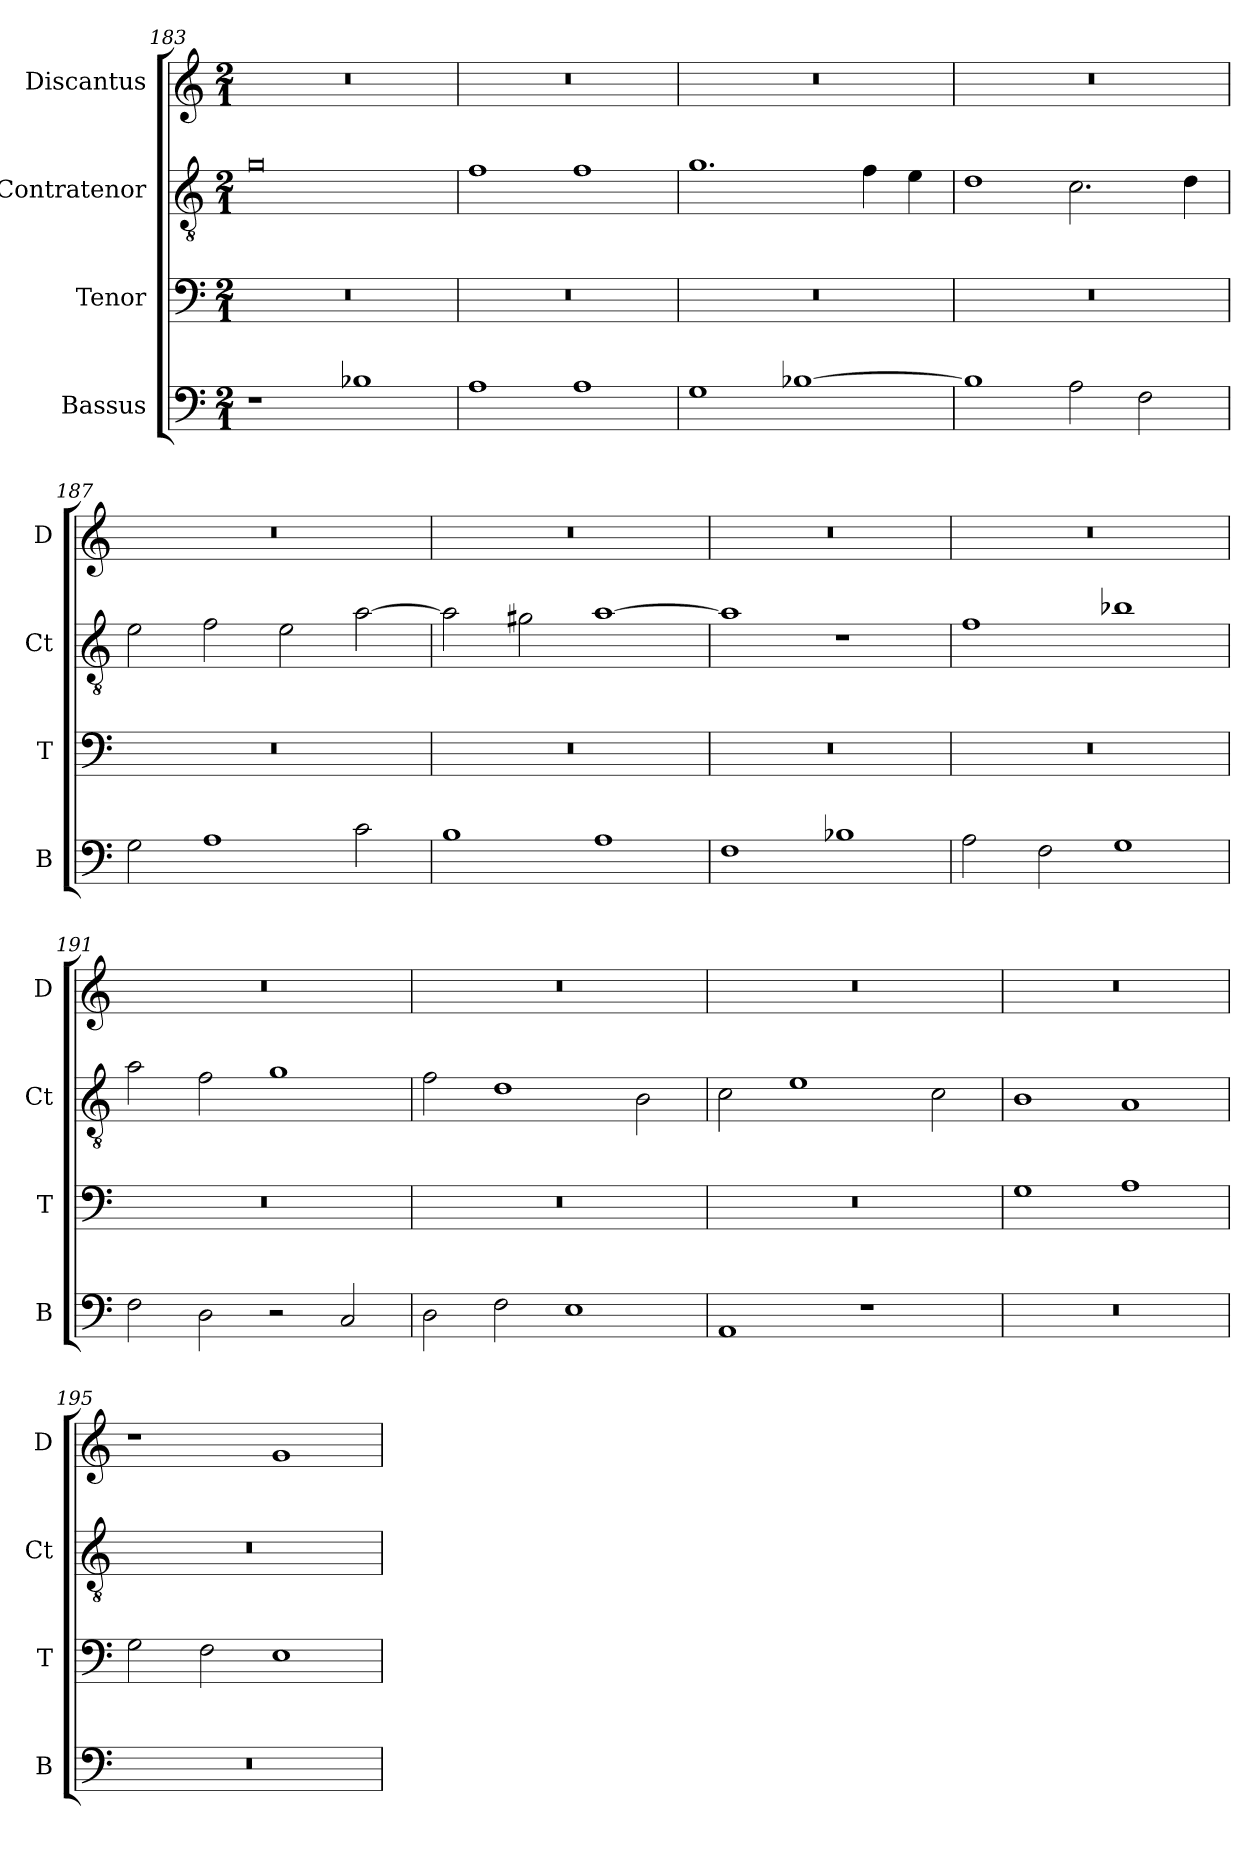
**kern	**kern	**kern	**kern
*part4	*part3	*part2	*part1
*staff4	*staff3	*staff2	*staff1
*I"Bassus	*I"Tenor	*I"Contratenor	*I"Discantus
*I'B	*I'T	*I'Ct	*I'D
*clefF4	*clefF4	*clefGv2	*clefG2
*k[]	*k[]	*k[]	*k[]
*M2/1	*M2/1	*M2/1	*M2/1
=183	=183	=183	=183
1r	0r	0g	0r
1B-X	.	.	.
=184	=184	=184	=184
1A	0r	1f	0r
1A	.	1f	.
=185	=185	=185	=185
1G	0r	1.g	0r
[1B-X	.	.	.
.	.	4f\	.
.	.	4e\	.
=186	=186	=186	=186
1B-]	0r	1d	0r
2A\	.	2.c\	.
2F\	.	.	.
.	.	4d\	.
=187	=187	=187	=187
2G\	0r	2e\	0r
1A	.	2f\	.
.	.	2e\	.
2c\	.	[2a\	.
=188	=188	=188	=188
1B	0r	2a\]	0r
.	.	2g#X\	.
1A	.	[1a	.
=189	=189	=189	=189
1F	0r	1a]	0r
1B-X	.	1r	.
=190	=190	=190	=190
2A\	0r	1f	0r
2F\	.	.	.
1G	.	1b-X	.
=191	=191	=191	=191
2F\	0r	2a\	0r
2D\	.	2f\	.
2r	.	1g	.
2C/	.	.	.
=192	=192	=192	=192
2D\	0r	2f\	0r
2F\	.	1d	.
1E	.	.	.
.	.	2B\	.
=193	=193	=193	=193
1AA	0r	2c\	0r
.	.	1e	.
1r	.	.	.
.	.	2c\	.
=194	=194	=194	=194
0r	1G	1B	0r
.	1A	1A	.
=195	=195	=195	=195
0r	2G\	0r	1r
.	2F\	.	.
.	1E	.	1g
=	=	=	=
*-	*-	*-	*-
